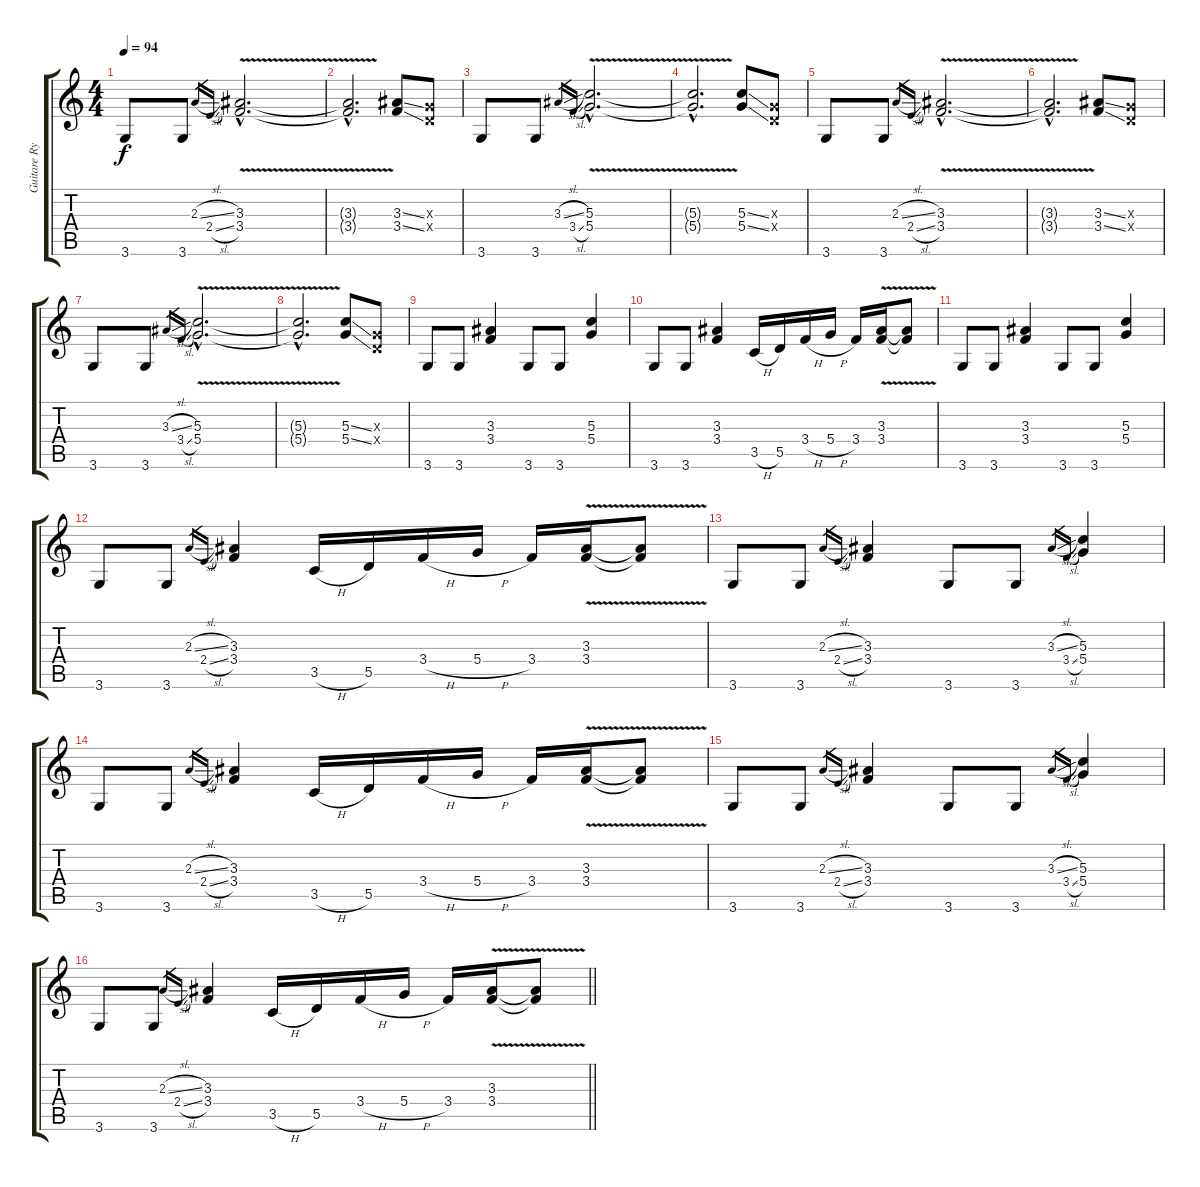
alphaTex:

\track ("Guitare Rythmique" "Guitare Ry") {instrument distortionguitar}
\staff {score tabs}
\tuning (E4 B3 G3 D3 A2 E2) {hide}
\ts (4 4)
\tempo 94
\clef g2
\ks c
3.6.8{dy f instrument distortionguitar} 3.6.8 2.3{sl}.16{gr} 2.4{sl}.16{gr} (3.3{v hac} 3.4{hac}).2{d} |
(3.3{hac t} 3.4{hac t}).2{d} (3.3{ss} 3.4{ss}).8 (0.3{x} 0.4{x}).8 |
3.6.8 3.6.8 3.3{sl}.16{gr} 3.4{sl}.16{gr} (5.3{v hac} 5.4{hac}).2{d} |
(5.3{hac t} 5.4{hac t}).2{d} (5.3{ss} 5.4{ss}).8 (0.3{x} 0.4{x}).8 |
3.6.8 3.6.8 2.3{sl}.16{gr} 2.4{sl}.16{gr} (3.3{v hac} 3.4{hac}).2{d} |
(3.3{hac t} 3.4{hac t}).2{d} (3.3{ss} 3.4{ss}).8 (0.3{x} 0.4{x}).8 |
3.6.8 3.6.8 3.3{sl}.16{gr} 3.4{sl}.16{gr} (5.3{v hac} 5.4{hac}).2{d} |
(5.3{hac t} 5.4{hac t}).2{d} (5.3{ss} 5.4{ss}).8 (0.3{x} 0.4{x}).8 |
3.6.8 3.6.8 (3.3 3.4).4 3.6.8 3.6.8 (5.3 5.4).4 |
3.6.8 3.6.8 (3.3 3.4).4 3.5{h}.16 5.5.16 3.4{h}.16 5.4{h}.16 3.4.16 (3.3{v} 3.4).16 (3.3{t} 3.4{t}).8 |
3.6.8 3.6.8 (3.3 3.4).4 3.6.8 3.6.8 (5.3 5.4).4 |
3.6.8 3.6.8 2.3{sl}.16{gr} 2.4{sl}.16{gr} (3.3 3.4).4 3.5{h}.16 5.5.16 3.4{h}.16 5.4{h}.16 3.4.16 (3.3{v} 3.4).16 (3.3{t} 3.4{t}).8 |
3.6.8 3.6.8 2.3{sl}.16{gr} 2.4{sl}.16{gr} (3.3 3.4).4 3.6.8 3.6.8 3.3{sl}.16{gr} 3.4{sl}.16{gr} (5.3 5.4).4 |
3.6.8 3.6.8 2.3{sl}.16{gr} 2.4{sl}.16{gr} (3.3 3.4).4 3.5{h}.16 5.5.16 3.4{h}.16 5.4{h}.16 3.4.16 (3.3{v} 3.4{v}).16 (3.3{t} 3.4{t}).8 |
3.6.8 3.6.8 2.3{sl}.16{gr} 2.4{sl}.16{gr} (3.3 3.4).4 3.6.8 3.6.8 3.3{sl}.16{gr} 3.4{sl}.16{gr} (5.3 5.4).4 |
\barLineRight lightlight
3.6.8 3.6.8 2.3{sl}.16{gr} 2.4{sl}.16{gr} (3.3 3.4).4 3.5{h}.16 5.5.16 3.4{h}.16 5.4{h}.16 3.4.16 (3.3{v} 3.4).16 (3.3{t} 3.4{t}).8
